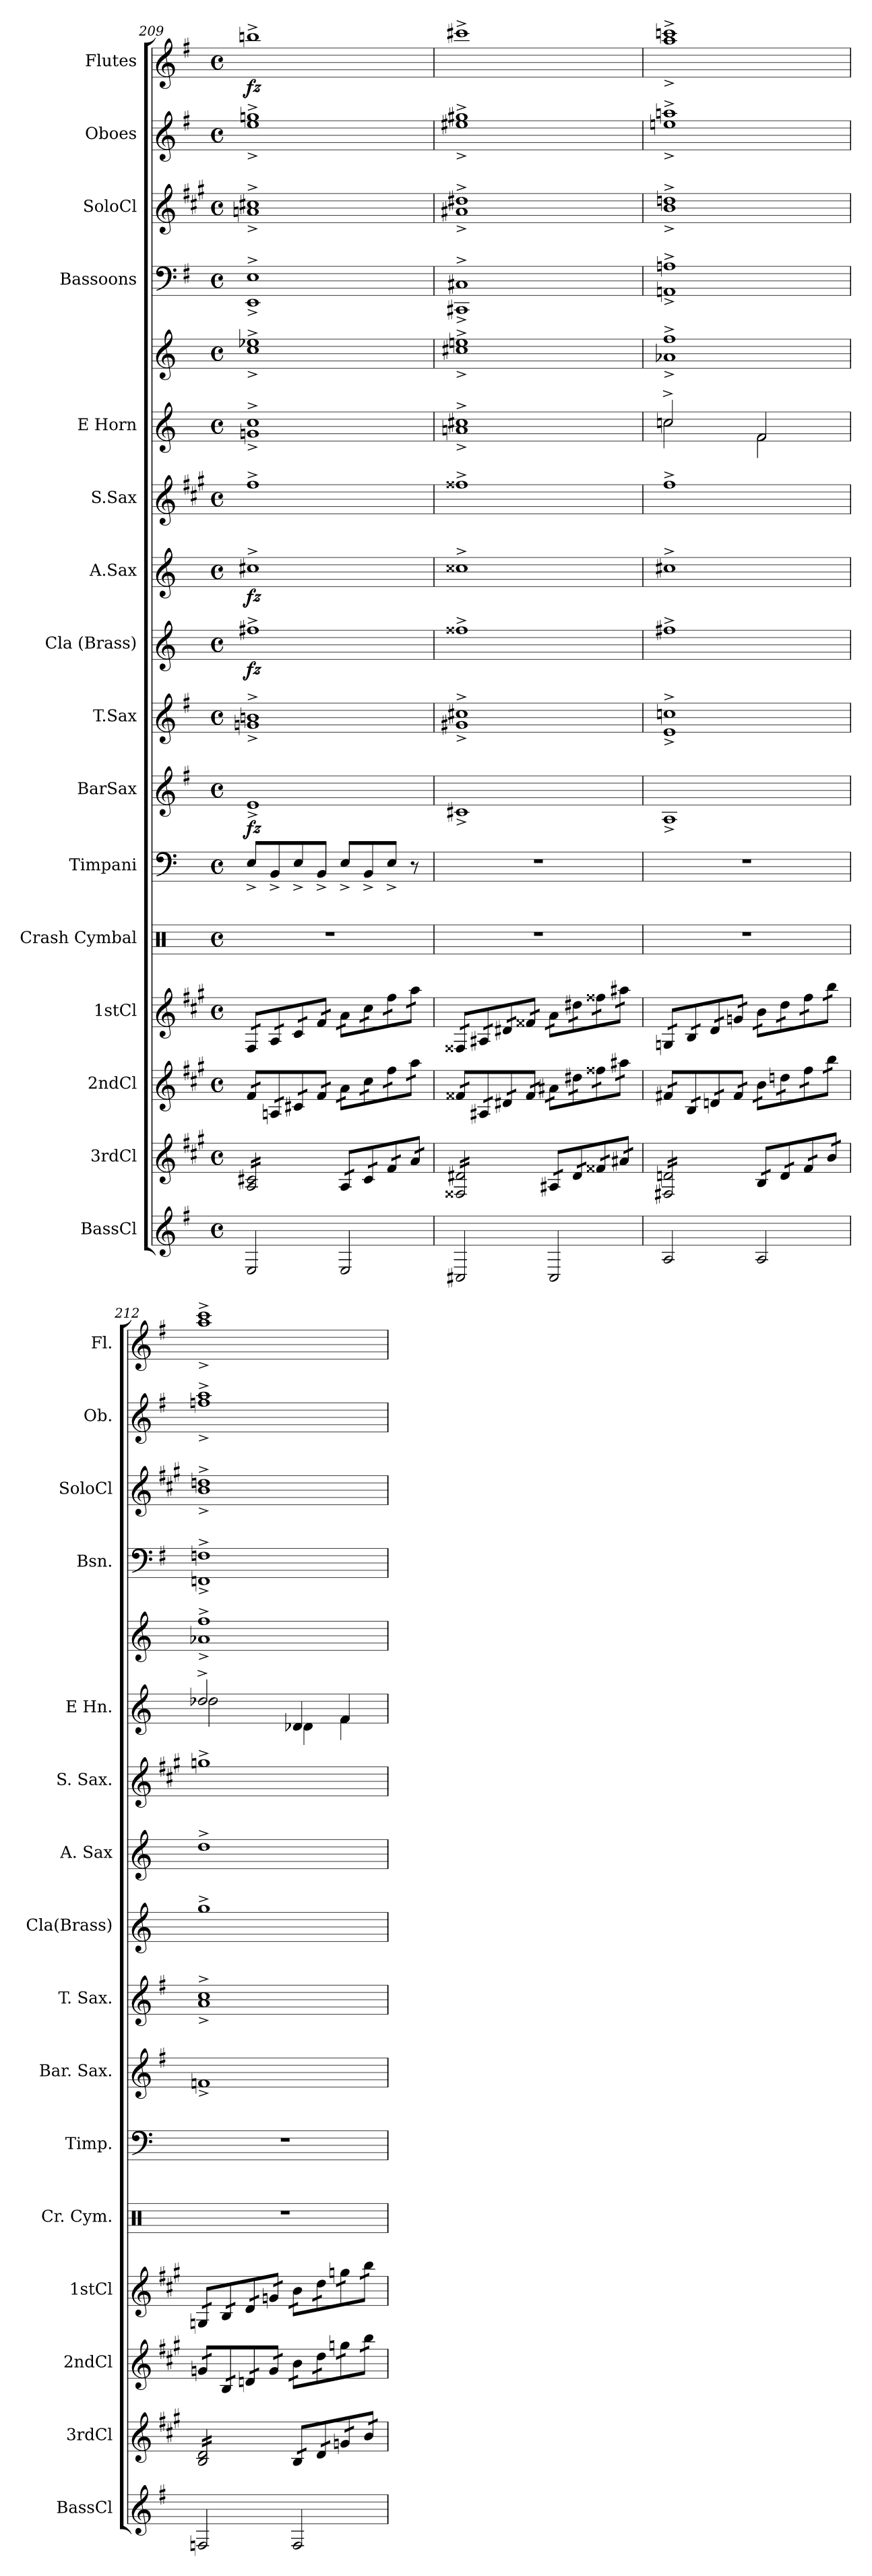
**kern	**kern	**kern	**kern	**kern	**kern	**kern	**dynam	**kern	**dynam	**kern	**dynam	**kern	**dynam	**kern	**dynam	**kern	**kern	**dynam	**kern	**dynam	**kern	**dynam	**kern	**dynam	**kern	**dynam
*part16	*part15	*part14	*part13	*part12	*part11	*part10	*part10	*part9	*part9	*part8	*part8	*part7	*part7	*part6	*part6	*part5	*part5	*part5	*part4	*part4	*part3	*part3	*part2	*part2	*part1	*part1
*staff17	*staff16	*staff15	*staff14	*staff13	*staff12	*staff11	*staff11	*staff10	*staff10	*staff9	*staff9	*staff8	*staff8	*staff7	*staff7	*staff6	*staff5	*staff5/6	*staff4	*staff4	*staff3	*staff3	*staff2	*staff2	*staff1	*staff1
*I"BassCl	*I"3rdCl	*I"2ndCl	*I"1stCl	*I"Crash Cymbal	*I"Timpani	*I"BarSax	*	*I"T.Sax	*	*I"Cla (Brass)	*	*I"A.Sax	*	*I"S.Sax	*	*I"E Horn	*	*	*I"Bassoons	*	*I"SoloCl	*	*I"Oboes	*	*I"Flutes	*
*I'BassCl	*I'3rdCl	*I'2ndCl	*I'1stCl	*I'Cr. Cym.	*I'Timp.	*I'Bar. Sax.	*	*I'T. Sax.	*	*I'Cla(Brass)	*	*I'A. Sax	*	*I'S. Sax.	*	*I'E Hn.	*	*	*I'Bsn.	*	*I'SoloCl	*	*I'Ob.	*	*I'Fl.	*
!!LO:PB:g=z
*clefG2	*clefG2	*clefG2	*clefG2	*clefX	*clefF4	*clefG2	*	*clefG2	*	*clefG2	*	*clefG2	*	*clefG2	*	*clefG2	*clefG2	*	*clefF4	*	*clefG2	*	*clefG2	*	*clefG2	*
*ITrd8c14	*ITrd1c2	*ITrd1c2	*ITrd1c2	*	*	*ITrd12c21	*	*ITrd8c14	*	*ITrd1c2	*	*ITrd5c9	*	*ITrd1c2	*	*ITrd5c8	*ITrd5c8	*	*	*	*ITrd1c2	*	*	*	*	*
*k[f#]	*k[f#]	*k[f#]	*k[f#]	*k[]	*k[]	*k[f#]	*	*k[f#]	*	*k[b-e-]	*	*k[b-e-a-]	*	*k[f#]	*	*k[f#c#g#d#]	*k[f#c#g#d#]	*	*k[f#]	*	*k[f#]	*	*k[f#]	*	*k[f#]	*
*M4/4	*M4/4	*M4/4	*M4/4	*M4/4	*M4/4	*M4/4	*	*M4/4	*	*M4/4	*	*M4/4	*	*M4/4	*	*M4/4	*M4/4	*	*M4/4	*	*M4/4	*	*M4/4	*	*M4/4	*
*met(c)	*met(c)	*met(c)	*met(c)	*met(c)	*met(c)	*met(c)	*	*met(c)	*	*met(c)	*	*met(c)	*	*met(c)	*	*met(c)	*met(c)	*	*met(c)	*	*met(c)	*	*met(c)	*	*met(c)	*
=209	=209	=209	=209	=209	=209	=209	=209	=209	=209	=209	=209	=209	=209	=209	=209	=209	=209	=209	=209	=209	=209	=209	=209	=209	=209	=209
*	*	*	*	*	*	*	*	*^	*	*	*	*	*	*	*	*^	*^	*	*^	*	*^	*	*^	*	*	*
!	!	!	!	!	!	!	!LO:DY:b	!	!	!LO:DY:b	!	!	!	!	!	!	!	!	!	!	!	!	!	!	!	!	!	!	!	!	!	!
!	!	!	!	!	!	!	!	!	!	!LO:DY:n=1:b	!	!LO:DY:b	!	!LO:DY:b	!	!LO:DY:b	!	!	!	!	!	!	!	!	!	!	!	!	!	!	!	!
!	!	!	!	!	!	!	!	!	!	!	!	!	!	!	!	!LO:DY:n=1:b	!	!	!	!	!	!	!	!	!	!	!	!	!	!	!	!
!	!	!	!	!	!	!	!	!	!	!	!	!	!	!	!	!LO:DY:n=2:b	!	!	!	!	!LO:DY:b=2	!	!	!	!	!	!	!	!	!	!	!
!	!	!	!	!	!	!	!	!	!	!	!	!	!	!	!	!	!	!	!	!	!LO:DY:n=1:b=2	!	!	!	!	!	!	!	!	!	!	!
!	!	!	!	!	!	!	!	!	!	!	!	!	!	!	!	!	!	!	!	!	!LO:DY:n=2:b	!	!	!	!	!	!	!	!	!	!	!
!	!	!	!	!	!	!	!	!	!	!	!	!	!	!	!	!	!	!	!	!	!LO:DY:n=3:b	!	!	!LO:DY:b	!	!	!	!	!	!	!	!
!	!	!	!	!	!	!	!	!	!	!	!	!	!	!	!	!	!	!	!	!	!	!	!	!LO:DY:n=1:b	!	!	!LO:DY:b	!	!	!	!	!
!	!	!	!	!	!	!	!	!	!	!	!	!	!	!	!	!	!	!	!	!	!	!	!	!	!	!	!LO:DY:n=1:b	!	!	!LO:DY:b	!	!
!	!	!	!	!	!	!	!	!	!	!	!	!	!	!	!	!	!	!	!	!	!	!	!	!	!	!	!	!	!	!LO:DY:n=1:b	!	!LO:DY:b
*	*tremolo	*	*	*	*	*	*	*	*	*	*	*	*	*	*	*	*	*	*	*	*	*	*	*	*	*	*	*	*	*	*	*
*	*	*tremolo	*	*	*	*	*	*	*	*	*	*	*	*	*	*	*	*	*	*	*	*	*	*	*	*	*	*	*	*	*	*
*	*	*	*tremolo	*	*	*	*	*	*	*	*	*	*	*	*	*	*	*	*	*	*	*	*	*	*	*	*	*	*	*	*	*
2EE/	16G/ 16Bn/LL	16e/LL	16E/LL	1r	8E^/L	1E^	fz	1Bn^	1Gn^	fz fz	1een^	fz	1en^	fz	1ee^	fz fz fz	1e^	1Bn^	1gn^	1e^	fz fz fz fz	1E^	1EE^	fz fz	1bn^	1gn^	fz fz	1ggn^	1ee^	fz fz	1bbn^	fz
.	16G/ 16Bn/	16e/	16E/	.	.	.	.	.	.	.	.	.	.	.	.	.	.	.	.	.	.	.	.	.	.	.	.	.	.	.	.	.
.	16G/ 16Bn/	16Gn/	16G/	.	8BB^/	.	.	.	.	.	.	.	.	.	.	.	.	.	.	.	.	.	.	.	.	.	.	.	.	.	.	.
.	16G/ 16Bn/	16Gn/	16G/	.	.	.	.	.	.	.	.	.	.	.	.	.	.	.	.	.	.	.	.	.	.	.	.	.	.	.	.	.
.	16G/ 16Bn/	16Bn/	16B/	.	8E^/	.	.	.	.	.	.	.	.	.	.	.	.	.	.	.	.	.	.	.	.	.	.	.	.	.	.	.
.	16G/ 16Bn/	16Bn/	16B/	.	.	.	.	.	.	.	.	.	.	.	.	.	.	.	.	.	.	.	.	.	.	.	.	.	.	.	.	.
.	16G/ 16Bn/	16e/	16e/	.	8BB^/J	.	.	.	.	.	.	.	.	.	.	.	.	.	.	.	.	.	.	.	.	.	.	.	.	.	.	.
.	16G/ 16Bn/JJ	16e/JJ	16e/JJ	.	.	.	.	.	.	.	.	.	.	.	.	.	.	.	.	.	.	.	.	.	.	.	.	.	.	.	.	.
2EE/	16G/LL	16g\LL	16g\LL	.	8E^/L	.	.	.	.	.	.	.	.	.	.	.	.	.	.	.	.	.	.	.	.	.	.	.	.	.	.	.
.	16G/	16g\	16g\	.	.	.	.	.	.	.	.	.	.	.	.	.	.	.	.	.	.	.	.	.	.	.	.	.	.	.	.	.
.	16B/	16b\	16b\	.	8BB^/	.	.	.	.	.	.	.	.	.	.	.	.	.	.	.	.	.	.	.	.	.	.	.	.	.	.	.
.	16B/	16b\	16b\	.	.	.	.	.	.	.	.	.	.	.	.	.	.	.	.	.	.	.	.	.	.	.	.	.	.	.	.	.
.	16e/	16ee\	16ee\	.	8E^/J	.	.	.	.	.	.	.	.	.	.	.	.	.	.	.	.	.	.	.	.	.	.	.	.	.	.	.
.	16e/	16ee\	16ee\	.	.	.	.	.	.	.	.	.	.	.	.	.	.	.	.	.	.	.	.	.	.	.	.	.	.	.	.	.
.	16g/	16gg\	16gg\	.	8r	.	.	.	.	.	.	.	.	.	.	.	.	.	.	.	.	.	.	.	.	.	.	.	.	.	.	.
.	16g/JJ	16gg\JJ	16gg\JJ	.	.	.	.	.	.	.	.	.	.	.	.	.	.	.	.	.	.	.	.	.	.	.	.	.	.	.	.	.
=210	=210	=210	=210	=210	=210	=210	=210	=210	=210	=210	=210	=210	=210	=210	=210	=210	=210	=210	=210	=210	=210	=210	=210	=210	=210	=210	=210	=210	=210	=210	=210	=210
2CC#X/	16E#X/ 16c#X/LL	16e#X/LL	16E#X/LL	1r	1r	1C#X^	.	1c#X^	1G#X^	.	1ee#X^	.	1e#X^	.	1ee#X^	.	1e#X^	1c#X^	1g#X^	1e#X^	.	1C#X^	1CC#X^	.	1cc#X^	1g#X^	.	1gg#X^	1ee#X^	.	1ccc#X^	.
.	16E#X/ 16c#X/	16e#X/	16E#X/	.	.	.	.	.	.	.	.	.	.	.	.	.	.	.	.	.	.	.	.	.	.	.	.	.	.	.	.	.
.	16E#X/ 16c#X/	16G#X/	16G#X/	.	.	.	.	.	.	.	.	.	.	.	.	.	.	.	.	.	.	.	.	.	.	.	.	.	.	.	.	.
.	16E#X/ 16c#X/	16G#X/	16G#X/	.	.	.	.	.	.	.	.	.	.	.	.	.	.	.	.	.	.	.	.	.	.	.	.	.	.	.	.	.
.	16E#X/ 16c#X/	16c#X/	16c#X/	.	.	.	.	.	.	.	.	.	.	.	.	.	.	.	.	.	.	.	.	.	.	.	.	.	.	.	.	.
.	16E#X/ 16c#X/	16c#X/	16c#X/	.	.	.	.	.	.	.	.	.	.	.	.	.	.	.	.	.	.	.	.	.	.	.	.	.	.	.	.	.
.	16E#X/ 16c#X/	16e#/	16e#X/	.	.	.	.	.	.	.	.	.	.	.	.	.	.	.	.	.	.	.	.	.	.	.	.	.	.	.	.	.
.	16E#X/ 16c#X/JJ	16e#/JJ	16e#X/JJ	.	.	.	.	.	.	.	.	.	.	.	.	.	.	.	.	.	.	.	.	.	.	.	.	.	.	.	.	.
2CC#/	16G#X/LL	16g#X\LL	16g\LL	.	.	.	.	.	.	.	.	.	.	.	.	.	.	.	.	.	.	.	.	.	.	.	.	.	.	.	.	.
.	16G#X/	16g#X\	16g\	.	.	.	.	.	.	.	.	.	.	.	.	.	.	.	.	.	.	.	.	.	.	.	.	.	.	.	.	.
.	16c#/	16cc#X\	16cc#X\	.	.	.	.	.	.	.	.	.	.	.	.	.	.	.	.	.	.	.	.	.	.	.	.	.	.	.	.	.
.	16c#/	16cc#X\	16cc#X\	.	.	.	.	.	.	.	.	.	.	.	.	.	.	.	.	.	.	.	.	.	.	.	.	.	.	.	.	.
.	16e#X/	16ee#X\	16ee#X\	.	.	.	.	.	.	.	.	.	.	.	.	.	.	.	.	.	.	.	.	.	.	.	.	.	.	.	.	.
.	16e#X/	16ee#X\	16ee#X\	.	.	.	.	.	.	.	.	.	.	.	.	.	.	.	.	.	.	.	.	.	.	.	.	.	.	.	.	.
.	16g#X/	16gg#X\	16gg#X\	.	.	.	.	.	.	.	.	.	.	.	.	.	.	.	.	.	.	.	.	.	.	.	.	.	.	.	.	.
.	16g#X/JJ	16gg#X\JJ	16gg#X\JJ	.	.	.	.	.	.	.	.	.	.	.	.	.	.	.	.	.	.	.	.	.	.	.	.	.	.	.	.	.
=211	=211	=211	=211	=211	=211	=211	=211	=211	=211	=211	=211	=211	=211	=211	=211	=211	=211	=211	=211	=211	=211	=211	=211	=211	=211	=211	=211	=211	=211	=211	=211	=211
*	*	*	*	*	*	*	*	*	*	*	*	*	*	*	*	*	*	*	*	*	*	*	*	*	*	*	*	*	*	*	*^	*
2AA/	16En/ 16cn/LL	16en/LL	16Fn/LL	1r	1r	1AA^	.	1cn^	1E^	.	1een^	.	1en^	.	1ee^	.	2en^/	2e\	1a^	1cn^	.	1An^	1AAn^	.	1ccn^	1a^	.	1aan^	1een^	.	1cccn^	1aa^	.
.	16En/ 16cn/	16en/	16Fn/	.	.	.	.	.	.	.	.	.	.	.	.	.	.	.	.	.	.	.	.	.	.	.	.	.	.	.	.	.	.
.	16En/ 16cn/	16A/	16A/	.	.	.	.	.	.	.	.	.	.	.	.	.	.	.	.	.	.	.	.	.	.	.	.	.	.	.	.	.	.
.	16En/ 16cn/	16A/	16A/	.	.	.	.	.	.	.	.	.	.	.	.	.	.	.	.	.	.	.	.	.	.	.	.	.	.	.	.	.	.
.	16En/ 16cn/	16cn/	16c/	.	.	.	.	.	.	.	.	.	.	.	.	.	.	.	.	.	.	.	.	.	.	.	.	.	.	.	.	.	.
.	16En/ 16cn/	16cn/	16c/	.	.	.	.	.	.	.	.	.	.	.	.	.	.	.	.	.	.	.	.	.	.	.	.	.	.	.	.	.	.
.	16En/ 16cn/	16e/	16fn/	.	.	.	.	.	.	.	.	.	.	.	.	.	.	.	.	.	.	.	.	.	.	.	.	.	.	.	.	.	.
.	16En/ 16cn/JJ	16e/JJ	16fn/JJ	.	.	.	.	.	.	.	.	.	.	.	.	.	.	.	.	.	.	.	.	.	.	.	.	.	.	.	.	.	.
2AA/	16A/LL	16a\LL	16a\LL	.	.	.	.	.	.	.	.	.	.	.	.	.	2A/	2A\	.	.	.	.	.	.	.	.	.	.	.	.	.	.	.
.	16A/	16a\	16a\	.	.	.	.	.	.	.	.	.	.	.	.	.	.	.	.	.	.	.	.	.	.	.	.	.	.	.	.	.	.
.	16c/	16ccn\	16cc\	.	.	.	.	.	.	.	.	.	.	.	.	.	.	.	.	.	.	.	.	.	.	.	.	.	.	.	.	.	.
.	16c/	16ccn\	16cc\	.	.	.	.	.	.	.	.	.	.	.	.	.	.	.	.	.	.	.	.	.	.	.	.	.	.	.	.	.	.
.	16e/	16ee\	16ee\	.	.	.	.	.	.	.	.	.	.	.	.	.	.	.	.	.	.	.	.	.	.	.	.	.	.	.	.	.	.
.	16e/	16ee\	16ee\	.	.	.	.	.	.	.	.	.	.	.	.	.	.	.	.	.	.	.	.	.	.	.	.	.	.	.	.	.	.
.	16a/	16aa\	16aa\	.	.	.	.	.	.	.	.	.	.	.	.	.	.	.	.	.	.	.	.	.	.	.	.	.	.	.	.	.	.
.	16a/JJ	16aa\JJ	16aa\JJ	.	.	.	.	.	.	.	.	.	.	.	.	.	.	.	.	.	.	.	.	.	.	.	.	.	.	.	.	.	.
=212	=212	=212	=212	=212	=212	=212	=212	=212	=212	=212	=212	=212	=212	=212	=212	=212	=212	=212	=212	=212	=212	=212	=212	=212	=212	=212	=212	=212	=212	=212	=212	=212	=212
2FFn/	16A/ 16c/LL	16fn/LL	16Fn/LL	1r	1r	1Fn^	.	1c^	1A^	.	1ff^	.	1f^	.	1ffn^	.	2fn^/	2f\	1a^	1cn^	.	1Fn^	1FFn^	.	1ccn^	1a^	.	1aa^	1ffn^	.	1ccc^	1aa^	.
.	16A/ 16c/	16fn/	16Fn/	.	.	.	.	.	.	.	.	.	.	.	.	.	.	.	.	.	.	.	.	.	.	.	.	.	.	.	.	.	.
.	16A/ 16c/	16A/	16A/	.	.	.	.	.	.	.	.	.	.	.	.	.	.	.	.	.	.	.	.	.	.	.	.	.	.	.	.	.	.
.	16A/ 16c/	16A/	16A/	.	.	.	.	.	.	.	.	.	.	.	.	.	.	.	.	.	.	.	.	.	.	.	.	.	.	.	.	.	.
.	16A/ 16c/	16cn/	16c/	.	.	.	.	.	.	.	.	.	.	.	.	.	.	.	.	.	.	.	.	.	.	.	.	.	.	.	.	.	.
.	16A/ 16c/	16cn/	16c/	.	.	.	.	.	.	.	.	.	.	.	.	.	.	.	.	.	.	.	.	.	.	.	.	.	.	.	.	.	.
.	16A/ 16c/	16f/	16fn/	.	.	.	.	.	.	.	.	.	.	.	.	.	.	.	.	.	.	.	.	.	.	.	.	.	.	.	.	.	.
.	16A/ 16c/JJ	16f/JJ	16fn/JJ	.	.	.	.	.	.	.	.	.	.	.	.	.	.	.	.	.	.	.	.	.	.	.	.	.	.	.	.	.	.
2FF/	16A/LL	16a\LL	16a\LL	.	.	.	.	.	.	.	.	.	.	.	.	.	4Fn/	4F\	.	.	.	.	.	.	.	.	.	.	.	.	.	.	.
.	16A/	16a\	16a\	.	.	.	.	.	.	.	.	.	.	.	.	.	.	.	.	.	.	.	.	.	.	.	.	.	.	.	.	.	.
.	16c/	16cc\	16cc\	.	.	.	.	.	.	.	.	.	.	.	.	.	.	.	.	.	.	.	.	.	.	.	.	.	.	.	.	.	.
.	16c/	16cc\	16cc\	.	.	.	.	.	.	.	.	.	.	.	.	.	.	.	.	.	.	.	.	.	.	.	.	.	.	.	.	.	.
.	16fn/	16ffn\	16ffn\	.	.	.	.	.	.	.	.	.	.	.	.	.	4A/	4A\	.	.	.	.	.	.	.	.	.	.	.	.	.	.	.
.	16fn/	16ffn\	16ffn\	.	.	.	.	.	.	.	.	.	.	.	.	.	.	.	.	.	.	.	.	.	.	.	.	.	.	.	.	.	.
.	16a/	16aa\	16aa\	.	.	.	.	.	.	.	.	.	.	.	.	.	.	.	.	.	.	.	.	.	.	.	.	.	.	.	.	.	.
.	16a/JJ	16aa\JJ	16aa\JJ	.	.	.	.	.	.	.	.	.	.	.	.	.	.	.	.	.	.	.	.	.	.	.	.	.	.	.	.	.	.
*	*	*	*Xtremolo	*	*	*	*	*	*	*	*	*	*	*	*	*	*	*	*	*	*	*	*	*	*	*	*	*	*	*	*	*	*
*	*	*Xtremolo	*	*	*	*	*	*	*	*	*	*	*	*	*	*	*	*	*	*	*	*	*	*	*	*	*	*	*	*	*	*	*
*	*Xtremolo	*	*	*	*	*	*	*	*	*	*	*	*	*	*	*	*	*	*	*	*	*	*	*	*	*	*	*	*	*	*	*	*
*	*	*	*	*	*	*	*	*	*	*	*	*	*	*	*	*	*v	*v	*	*	*	*v	*v	*	*v	*v	*	*v	*v	*	*v	*v	*
*	*	*	*	*	*	*	*	*v	*v	*	*	*	*	*	*	*	*	*v	*v	*	*	*	*	*	*	*	*	*
=	=	=	=	=	=	=	=	=	=	=	=	=	=	=	=	=	=	=	=	=	=	=	=	=	=	=
*-	*-	*-	*-	*-	*-	*-	*-	*-	*-	*-	*-	*-	*-	*-	*-	*-	*-	*-	*-	*-	*-	*-	*-	*-	*-	*-
